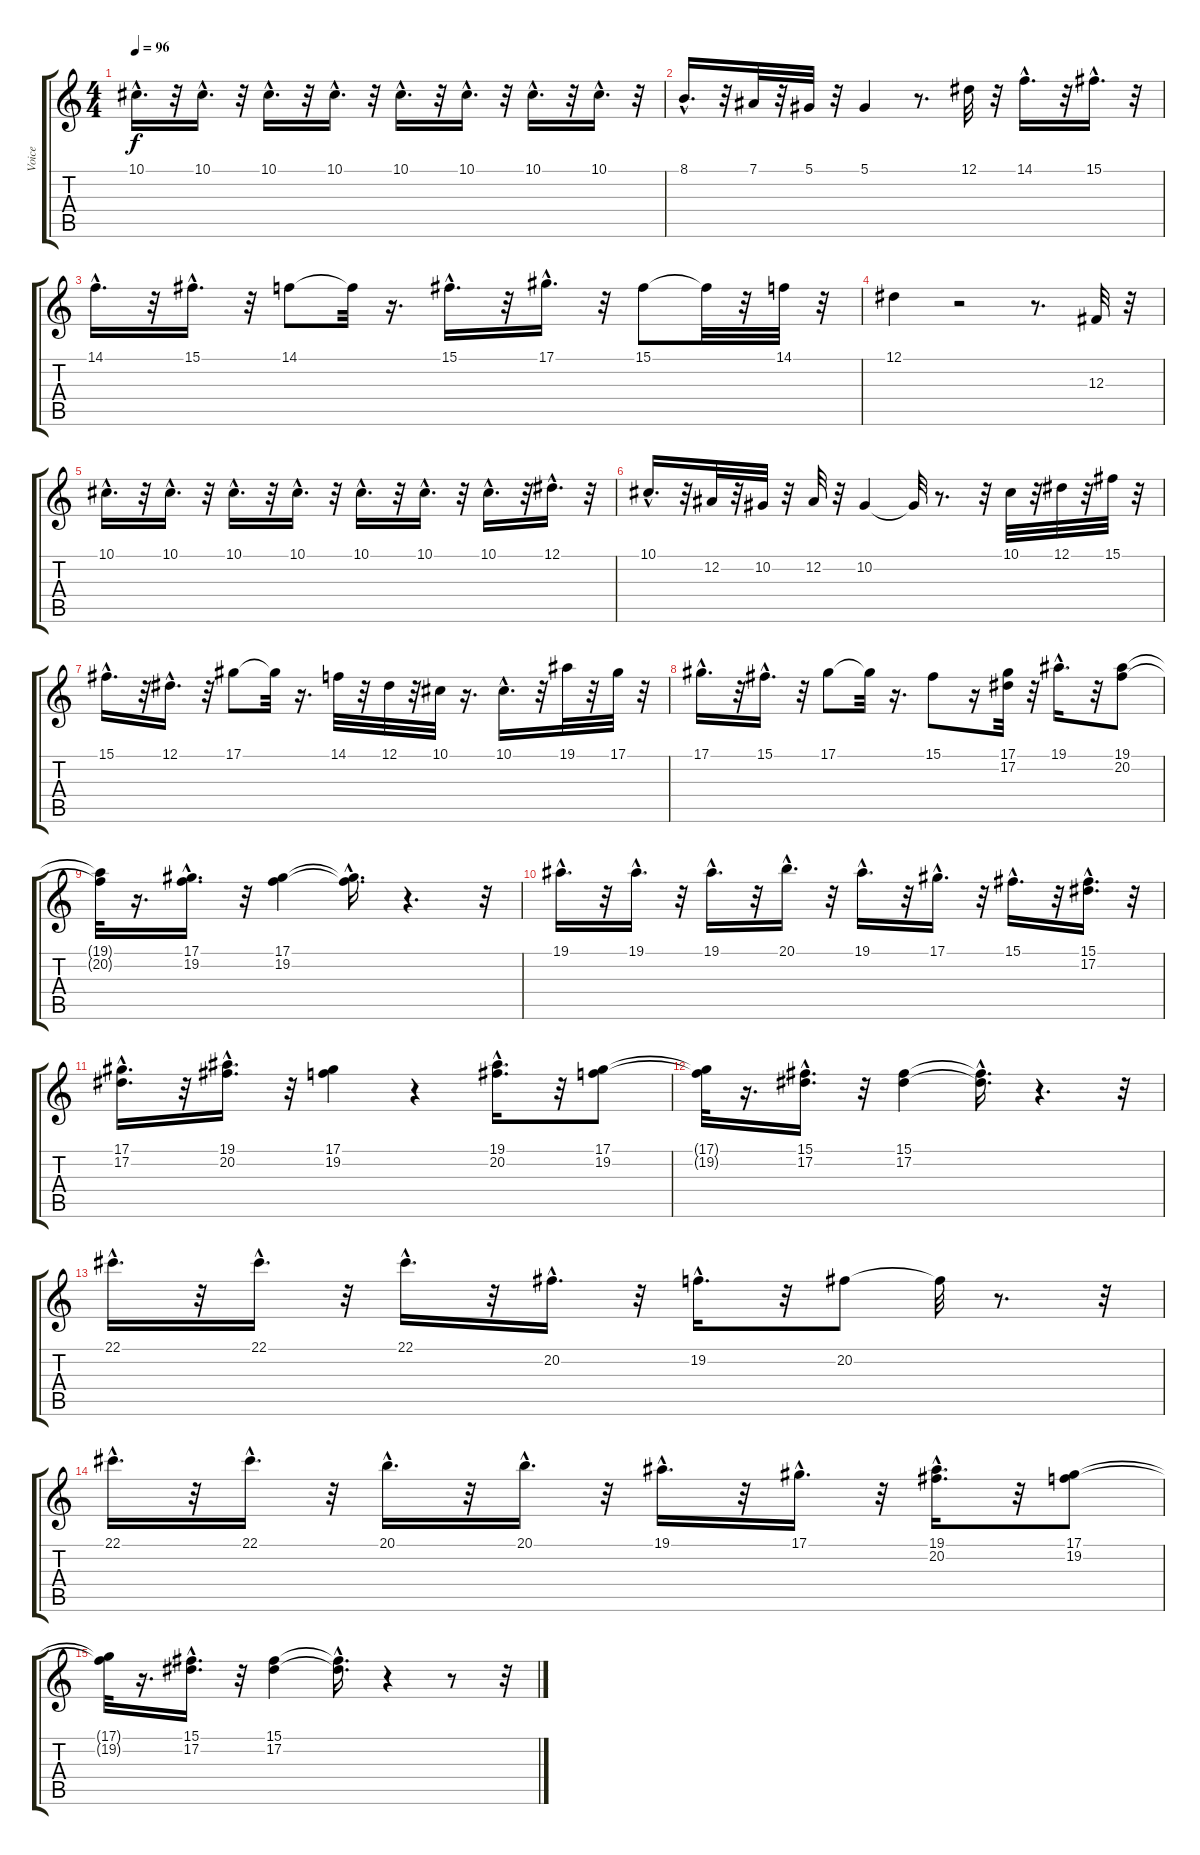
\track ("Voice" "Voice") {instrument synthvoice}
\staff {score tabs}
\tuning (Eb4 Bb3 Gb3 Db3 Ab2 Eb2) {hide}
\ts (4 4)
\tempo 96
\clef g2
\ks c
10.1{hac}.16{d dy f} r.32 10.1{hac}.16{d} r.32 10.1{hac}.16{d} r.32 10.1{hac}.16{d} r.32 10.1{hac}.16{d} r.32 10.1{hac}.16{d} r.32 10.1{hac}.16{d} r.32 10.1{hac}.16{d} r.32 |
8.1{hac}.16{d} r.32 7.1.32 r.32 5.1.32 r.32 5.1.4 r.8{d} 12.1.32 r.32 14.1{hac}.16{d} r.32 15.1{hac}.16{d} r.32 |
14.1{hac}.16{d} r.32 15.1{hac}.16{d} r.32 14.1.8 14.1{t}.32 r.16{d} 15.1{hac}.16{d} r.32 17.1{hac}.16{d} r.32 15.1.8 15.1{t}.32 r.32 14.1.32 r.32 |
12.1.4 r.2 r.8{d} 12.3.32 r.32 |
10.1{hac}.16{d} r.32 10.1{hac}.16{d} r.32 10.1{hac}.16{d} r.32 10.1{hac}.16{d} r.32 10.1{hac}.16{d} r.32 10.1{hac}.16{d} r.32 10.1{hac}.16{d} r.32 12.1{hac}.16{d} r.32 |
10.1{hac}.16{d} r.32 12.2.32 r.32 10.2.32 r.32 12.2.32 r.32 10.2.4 10.2{t}.32 r.8{d} r.32 10.1.32 r.32 12.1.32 r.32 15.1.32 r.32 |
15.1{hac}.16{d} r.32 12.1{hac}.16{d} r.32 17.1.8 17.1{t}.32 r.16{d} 14.1.32 r.32 12.1.32 r.32 10.1.32 r.16{d} 10.1{hac}.16{d} r.32 19.1.32 r.32 17.1.32 r.32 |
17.1{hac}.16{d} r.32 15.1{hac}.16{d} r.32 17.1.8 17.1{t}.32 r.16{d} 15.1.8 r.16 (17.1 17.2).32 r.32 19.1{hac}.16{d} r.32 (19.1 20.2).8 |
(19.1{t} 20.2{t}).32 r.16{d} (17.1{hac} 19.2{hac}).16{d} r.32 (17.1 19.2).4 (17.1{hac t} 19.2{hac t}).16{d} r.4{d} r.32 |
19.1{hac}.16{d} r.32 19.1{hac}.16{d} r.32 19.1{hac}.16{d} r.32 20.1{hac}.16{d} r.32 19.1{hac}.16{d} r.32 17.1{hac}.16{d} r.32 15.1{hac}.16{d} r.32 (15.1{hac} 17.2{hac}).16{d} r.32 |
(17.1{hac} 17.2{hac}).16{d} r.32 (19.1{hac} 20.2{hac}).16{d} r.32 (17.1 19.2).4 r.4 (19.1{hac} 20.2{hac}).16{d} r.32 (17.1 19.2).8 |
(17.1{t} 19.2{t}).32 r.16{d} (15.1{hac} 17.2{hac}).16{d} r.32 (15.1 17.2).4 (15.1{hac t} 17.2{hac t}).16{d} r.4{d} r.32 |
22.1{hac}.16{d} r.32 22.1{hac}.16{d} r.32 22.1{hac}.16{d} r.32 20.2{hac}.16{d} r.32 19.2{hac}.16{d} r.32 20.2.8 20.2{t}.32 r.8{d} r.32 |
22.1{hac}.16{d} r.32 22.1{hac}.16{d} r.32 20.1{hac}.16{d} r.32 20.1{hac}.16{d} r.32 19.1{hac}.16{d} r.32 17.1{hac}.16{d} r.32 (19.1{hac} 20.2{hac}).16{d} r.32 (17.1 19.2).8 |
(17.1{t} 19.2{t}).32 r.16{d} (15.1{hac} 17.2{hac}).16{d} r.32 (15.1 17.2).4 (15.1{hac t} 17.2{hac t}).16{d} r.4 r.8 r.32
